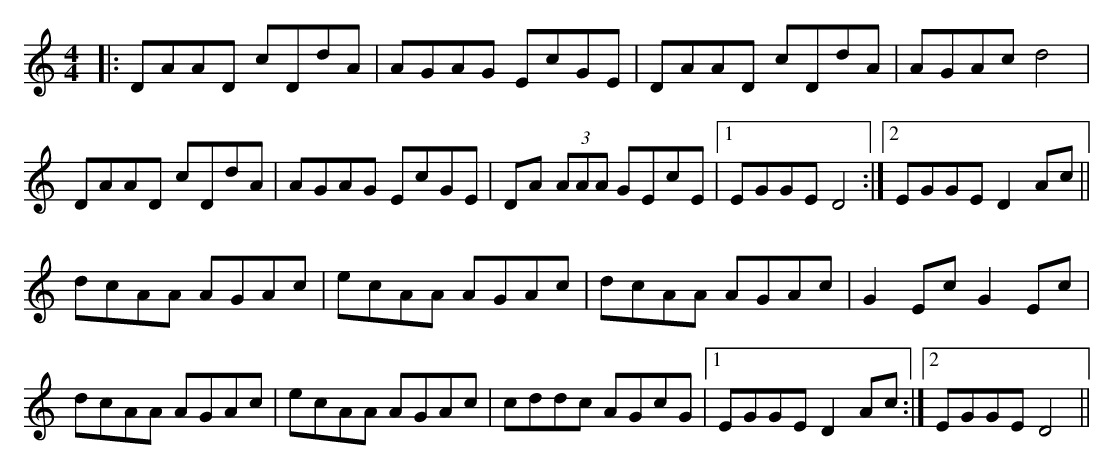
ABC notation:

X:1
M:4/4
K:Ddor
|:DAAD cDdA|AGAG EcGE|DAAD cDdA|AGAc d4|
DAAD cDdA|AGAG EcGE|DA (3AAA GEcE|1 EGGE D4:|2 EGGE D2 Ac||
dcAA AGAc|ecAA AGAc|dcAA AGAc|G2 Ec G2 Ec|
dcAA AGAc|ecAA AGAc|cddc AGcG|1 EGGE D2 Ac:|2 EGGE D4||
